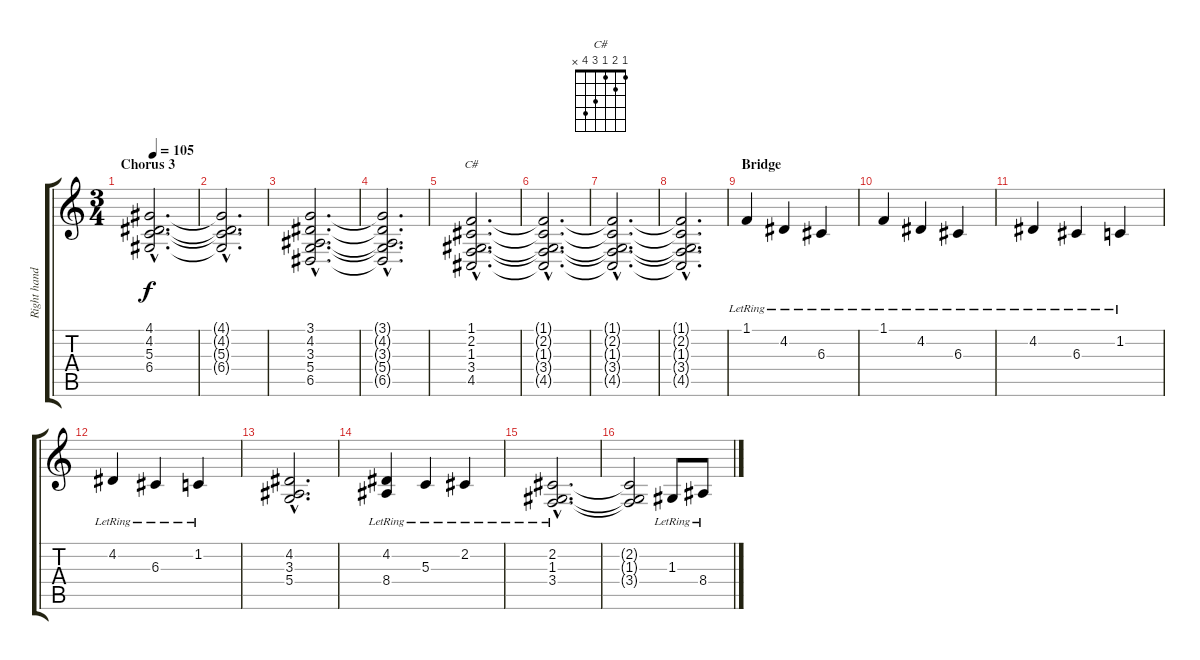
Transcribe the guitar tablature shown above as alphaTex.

\track ("Right hand" "Right hand") {instrument brightacousticpiano}
\staff {score tabs}
\tuning (E4 B3 G3 D3 A2 E2) {hide}
\chord ("C#" 1 2 1 3 4 x)
\ts (3 4)
\section ("" "Chorus 3")
\tempo 105
\clef g2
\ks c
(4.1{hac} 4.2{hac} 5.3{hac} 6.4{hac}).2{d dy f} |
(4.1{hac t} 4.2{hac t} 5.3{hac t} 6.4{hac t}).2{d} |
(3.1{hac} 4.2{hac} 3.3{hac} 5.4{hac} 6.5{hac}).2{d} |
(3.1{hac t} 4.2{hac t} 3.3{hac t} 5.4{hac t} 6.5{hac t}).2{d} |
(1.1{hac} 2.2{hac} 1.3{hac} 3.4{hac} 4.5{hac}).2{d ch "C#"} |
(1.1{hac t} 2.2{hac t} 1.3{hac t} 3.4{hac t} 4.5{hac t}).2{d} |
(1.1{hac t} 2.2{hac t} 1.3{hac t} 3.4{hac t} 4.5{hac t}).2{d} |
(1.1{hac t} 2.2{hac t} 1.3{hac t} 3.4{hac t} 4.5{hac t}).2{d} |
\section ("" "Bridge")
1.1{lr}.4 4.2{lr}.4 6.3{lr}.4 |
1.1{lr}.4 4.2{lr}.4 6.3{lr}.4 |
4.2{lr}.4 6.3{lr}.4 1.2{lr}.4 |
4.2{lr}.4 6.3{lr}.4 1.2{lr}.4 |
(4.2{hac} 3.3{hac} 5.4{hac}).2{d} |
(4.2 8.4{lr}).4 5.3{lr}.4 2.2{lr}.4 |
(2.2{hac lr} 1.3{hac lr} 3.4{hac lr}).2{d} |
(2.2{t} 1.3{t} 3.4{t}).2 1.3{lr}.8 8.4{lr}.8
